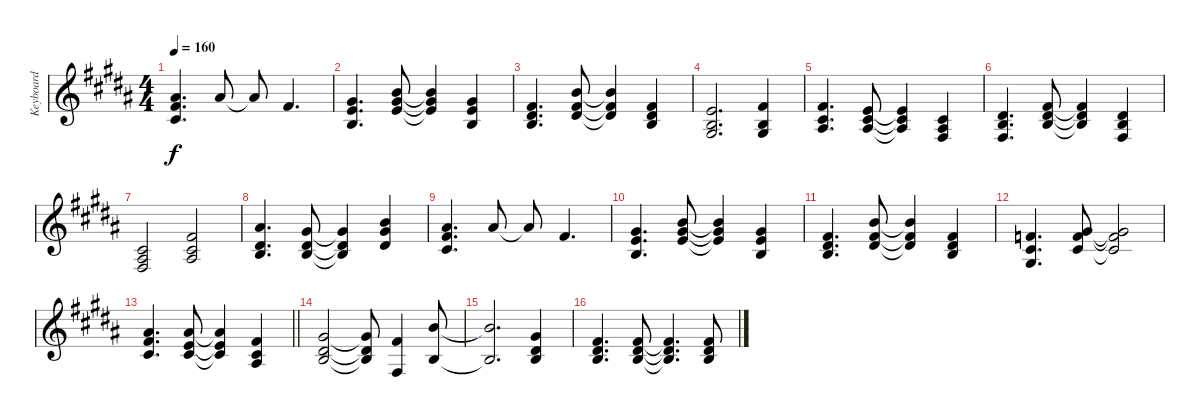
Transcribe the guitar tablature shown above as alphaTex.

\track ("Keyboard" "Keyboard") {instrument acousticgrandpiano}
\staff {score}
\tuning (E4 B3 G3 D3 A2 E2 B1) {hide}
\ts (4 4)
\tempo 160
\clef g2
\ks b
(6.1 7.2 6.3).4{d dy f} 6.1.8 6.1{t}.8 2.1.4{d} |
(4.1 5.2 4.3).4{d} (7.1 9.2 9.3).8 (7.1{t} 9.2{t} 9.3{t}).4 (9.2 9.3 9.4).4 |
(7.2 8.3 9.4).4{d} (7.1 7.2 8.3).8 (7.1{t} 7.2{t} 8.3{t}).4 (7.2 8.3 9.4).4 |
(0.1 0.2 1.3).2{d} (2.1 0.2 1.3).4 |
(2.1 2.2 3.3).4{d} (0.1 2.2 3.3).8 (0.1{t} 2.2{t} 3.3{t}).4 (2.2 3.3 4.4).4 |
(4.2 4.3 4.4).4{d} (2.1 4.2 4.3).8 (2.1{t} 4.2{t} 4.3{t}).4 (4.2 4.3 4.4).4 |
(2.2 3.3 4.4).2 (2.1 2.2 3.3).2 |
(6.1 4.2 4.3).4{d} (4.1 4.2 4.3).8 (4.1{t} 4.2{t} 4.3{t}).4 (7.1 9.2 8.3).4 |
(6.1 7.2 6.3).4{d} 6.1.8 6.1{t}.8 2.1.4{d} |
(4.1 5.2 4.3).4{d} (7.1 9.2 9.3).8 (7.1{t} 9.2{t} 9.3{t}).4 (9.2 9.3 9.4).4 |
(7.2 8.3 9.4).4{d} (7.1 7.2 8.3).8 (7.1{t} 7.2{t} 8.3{t}).4 (7.2 8.3 9.4).4 |
(6.2 6.3 6.4).4{d} (4.1 6.2 6.3).8 (4.1{t} 6.2{t} 6.3{t}).2 |
\barLineRight lightlight
(6.1 7.2 6.3).4{d} (6.1 5.2 6.3).8 (6.1{t} 5.2{t} 6.3{t}).4 (2.1 2.2 3.3).4 |
(4.1 4.2 4.3).2 (4.1{t} 4.2{t} 4.3{t}).8 (2.1 4.4).4 (7.1 0.2).8 |
(7.1{t} 0.2{t}).2{d} (4.1 4.2 4.3).4 |
(2.1 4.2 4.3).4{d} (2.1 4.2 4.3).8 (2.1{t} 4.2{t} 4.3{t}).4{d} (2.1 4.2 4.3).8
